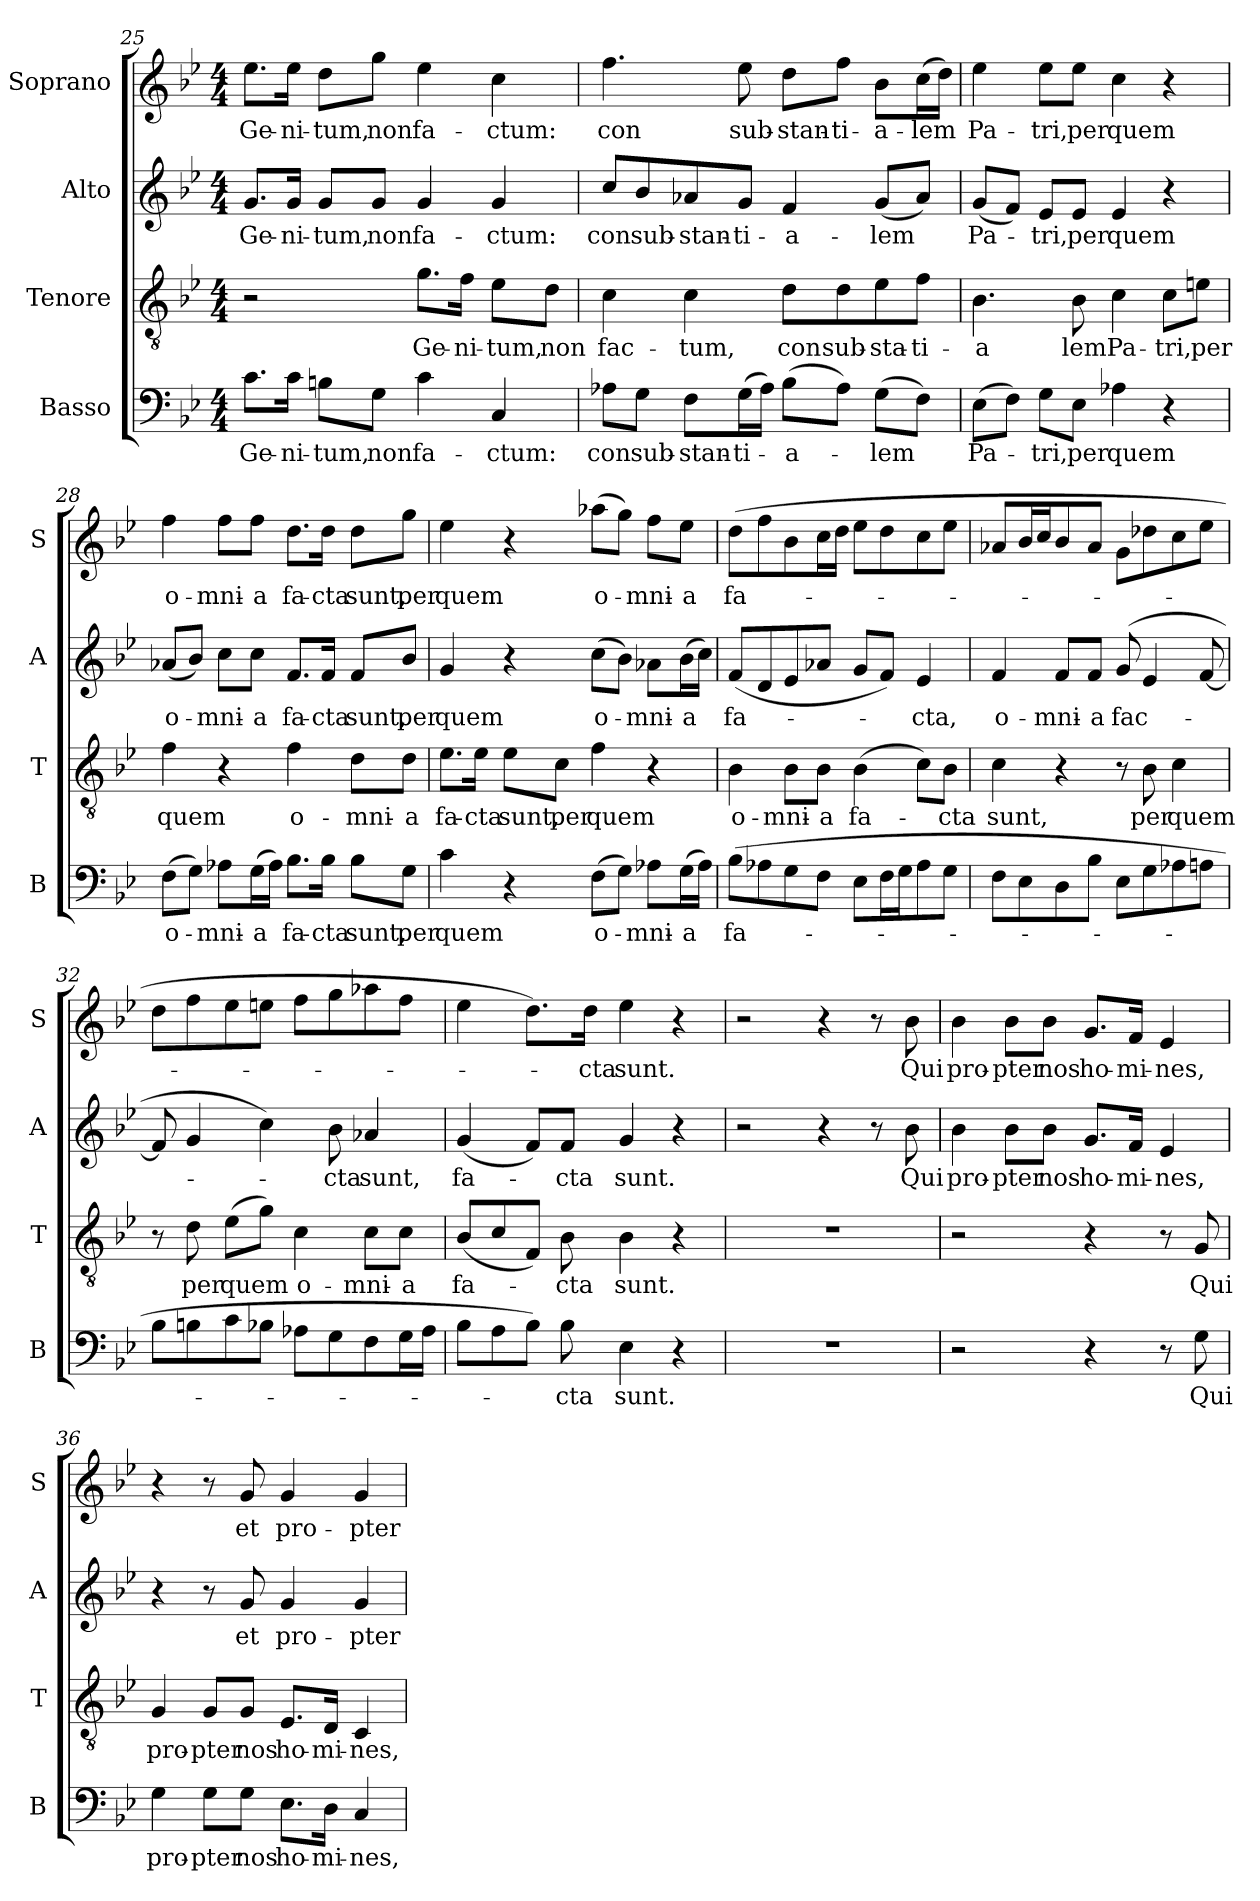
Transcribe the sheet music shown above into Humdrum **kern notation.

**kern	**text	**kern	**text	**kern	**text	**kern	**text
*part4	*part4	*part3	*part3	*part2	*part2	*part1	*part1
*staff4	*staff4	*staff3	*staff3	*staff2	*staff2	*staff1	*staff1
*I"Basso	*	*I"Tenore	*	*I"Alto	*	*I"Soprano	*
*I'B	*	*I'T	*	*I'A	*	*I'S	*
*clefF4	*	*clefGv2	*	*clefG2	*	*clefG2	*
*k[b-e-]	*	*k[b-e-]	*	*k[b-e-]	*	*k[b-e-]	*
*B-:	*	*B-:	*	*B-:	*	*B-:	*
*M4/4	*	*M4/4	*	*M4/4	*	*M4/4	*
=25	=25	=25	=25	=25	=25	=25	=25
8.c\L	Ge-	2r	.	8.g/L	Ge-	8.ee-\L	Ge-
16c\Jk	-ni-	.	.	16g/Jk	-ni-	16ee-\Jk	-ni-
8Bn\L	-tum,	.	.	8g/L	-tum,	8dd\L	-tum,
8G\J	non	.	.	8g/J	non	8gg\J	non
4c\	fa-	8.g\L	Ge-	4g/	fa-	4ee-\	fa-
.	.	16f\Jk	-ni-	.	.	.	.
4C/	-ctum:	8e-\L	-tum,	4g/	-ctum:	4cc\	-ctum:
.	.	8d\J	non	.	.	.	.
!!LO:LB:g=z
=26	=26	=26	=26	=26	=26	=26	=26
8A-X\L	con	4c\	fac-	8cc/L	con	4.ff\	con
8G\J	sub-	.	.	8b-/	sub-	.	.
8F\L	-stan-	4c\	-tum,	8a-X/	-stan-	.	.
(>16G\L	-ti-	.	.	8g/J	-ti-	8ee-\	sub-
16A-\JJ)	.	.	.	.	.	.	.
(>8B-\L	-a-	8d\L	con	4f/	-a-	8dd\L	-stan-
8A-\J)	.	8d\	sub-	.	.	8ff\J	-ti-
(>8G\L	-lem	8e-\	-sta-	(<8g/L	-lem	8b-\L	-a-
8F\J)	.	8f\J	-ti-	8a-/J)	.	(>16cc\L	-lem
.	.	.	.	.	.	16dd\JJ)	.
=27	=27	=27	=27	=27	=27	=27	=27
(>8E-\L	Pa-	4.B-\	-a	(<8g/L	Pa-	4ee-\	Pa-
8F\J)	.	.	.	8f/J)	.	.	.
8G\L	-tri,	.	.	8e-/L	-tri,	8ee-\L	-tri,
8E-\J	per	8B-\	lem	8e-/J	per	8ee-\J	per
4A-X\	quem	4c\	Pa-	4e-/	quem	4cc\	quem
4r	.	8c\L	-tri,	4r	.	4r	.
.	.	8en\J	per	.	.	.	.
=28	=28	=28	=28	=28	=28	=28	=28
(>8F\L	o-	4f\	quem	(<8a-X/L	o-	4ff\	o-
8G\J)	.	.	.	8b-/J)	.	.	.
8A-X\L	-mni-	4r	.	8cc\L	-mni-	8ff\L	-mni-
(>16G\L	-a	.	.	8cc\J	-a	8ff\J	-a
16A-\JJ)	.	.	.	.	.	.	.
8.B-\L	fa-	4f\	o-	8.f/L	fa-	8.dd\L	fa-
16B-\Jk	-cta	.	.	16f/Jk	-cta	16dd\Jk	-cta
8B-\L	sunt,	8d\L	-mni-	8f/L	sunt,	8dd\L	sunt,
8G\J	per	8d\J	-a	8b-/J	per	8gg\J	per
!!LO:LB:g=z
=29	=29	=29	=29	=29	=29	=29	=29
4c\	quem	8.e-\L	fa-	4g/	quem	4ee-\	quem
.	.	16e-\Jk	-cta	.	.	.	.
4r	.	8e-\L	sunt,	4r	.	4r	.
.	.	8c\J	per	.	.	.	.
(>8F\L	o-	4f\	quem	(>8cc\L	o-	(>8aa-X\L	o-
8G\J)	.	.	.	8b-\J)	.	8gg\J)	.
8A-X\L	-mni-	4r	.	8a-X\L	-mni-	8ff\L	-mni-
(>16G\L	-a	.	.	(>16b-\L	-a	8ee-\J	-a
16A-\JJ)	.	.	.	16cc\JJ)	.	.	.
=30	=30	=30	=30	=30	=30	=30	=30
(>8B-\L	fa-	4B-\	o-	(<8f/L	fa-	(>8dd\L	fa-
8A-X\	.	.	.	8d/	.	8ff\	.
8G\	.	8B-\L	-mni-	8e-/	.	8b-\	.
8F\J	.	8B-\J	-a	8a-X/J	.	16cc\L	.
.	.	.	.	.	.	16dd\JJ	.
8E-\L	.	(>4B-\	fa-	8g/L	.	8ee-\L	.
16F\L	.	.	.	8f/J)	.	8dd\	.
16G\J	.	.	.	.	.	.	.
8A-\	.	8c\L)	.	4e-/	-cta,	8cc\	.
8G\J	.	8B-\J	-cta	.	.	8ee-\J	.
=31	=31	=31	=31	=31	=31	=31	=31
8F\L	.	4c\	sunt,	4f/	o-	8a-X/L	.
8E-\	.	.	.	.	.	16b-/L	.
.	.	.	.	.	.	16cc/J	.
8D\	.	4r	.	8f/L	-mni-	8b-/	.
8B-\J	.	.	.	8f/J	-a	8a-/J	.
8E-\L	.	8r	.	(>8g/	fac-	8g\L	.
8G\	.	8B-\	per	4e-/	.	8dd-X\	.
8A-X\	.	4c\	quem	.	.	8cc\	.
8An\J	.	.	.	[8f/	.	8ee-\J	.
!!LO:PB:g=z
=32	=32	=32	=32	=32	=32	=32	=32
8B-\L	.	8r	.	8f/]	.	8dd\L	.
8Bn\	.	8d\	per	4g/	.	8ff\	.
8c\	.	(>8e-\L	quem	.	.	8ee-\	.
8B-X\J	.	8g\J)	.	4cc\)	.	8een\J	.
8A-X\L	.	4c\	o-	.	.	8ff\L	.
8G\	.	.	.	8b-\	-cta	8gg\	.
8F\	.	8c\L	-mni-	4a-X/	sunt,	8aa-X\	.
16G\L	.	8c\J	-a	.	.	8ff\J	.
16A-\JJ	.	.	.	.	.	.	.
=33	=33	=33	=33	=33	=33	=33	=33
8B-\L	.	(<8B-/L	fa-	(<4g/	fa-	4ee-\	.
8A\	.	8c/	.	.	.	.	.
8B-\J)	.	8F/J)	.	8f/L)	.	8.dd\L)	.
8B-\	-cta	8B-\	-cta	8f/J	-cta	.	.
.	.	.	.	.	.	16dd\Jk	-cta
4E-\	sunt.	4B-\	sunt.	4g/	sunt.	4ee-\	sunt.
4r	.	4r	.	4r	.	4r	.
=34	=34	=34	=34	=34	=34	=34	=34
1r	.	1r	.	2r	.	2r	.
.	.	.	.	4r	.	4r	.
.	.	.	.	8r	.	8r	.
.	.	.	.	8b-\	Qui	8b-\	Qui
=35	=35	=35	=35	=35	=35	=35	=35
2r	.	2r	.	4b-\	pro-	4b-\	pro-
.	.	.	.	8b-\L	-pter	8b-\L	-pter
.	.	.	.	8b-\J	nos	8b-\J	nos
4r	.	4r	.	8.g/L	ho-	8.g/L	ho-
.	.	.	.	16f/Jk	-mi-	16f/Jk	-mi-
8r	.	8r	.	4e-/	-nes,	4e-/	-nes,
8G\	Qui	8G/	Qui	.	.	.	.
!!LO:LB:g=z
=36	=36	=36	=36	=36	=36	=36	=36
4G\	pro-	4G/	pro-	4r	.	4r	.
8G\L	-pter	8G/L	-pter	8r	.	8r	.
8G\J	nos	8G/J	nos	8g/	et	8g/	et
8.E-\L	ho-	8.E-/L	ho-	4g/	pro-	4g/	pro-
16D\Jk	-mi-	16D/Jk	-mi-	.	.	.	.
4C/	-nes,	4C/	-nes,	4g/	-pter	4g/	-pter
=	=	=	=	=	=	=	=
*-	*-	*-	*-	*-	*-	*-	*-
